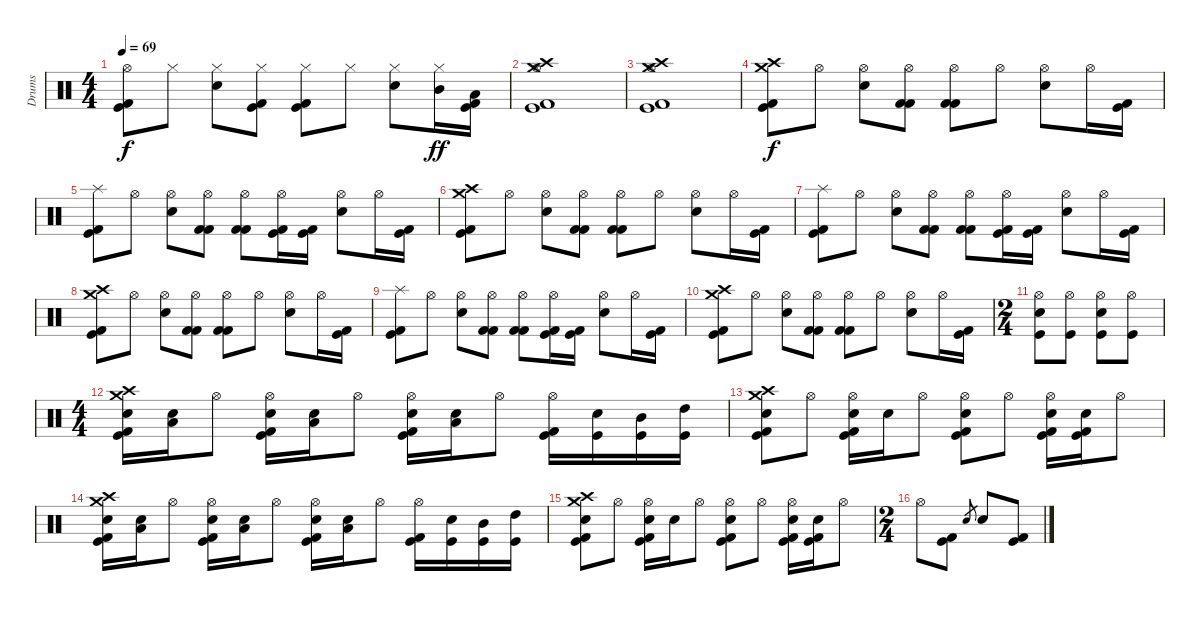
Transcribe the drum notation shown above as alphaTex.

\track ("Drums" "Drums") {instrument percussion}
\staff {score}
\articulation defaults
\ts (4 4)
\tempo 69
\clef neutral
\ks c
("Hi-Hat (open)" "Kick (hit) 2" "Kick (hit)").8{dy f} "Hi-Hat (closed)".8 ("Hi-Hat (closed)" "Electric Snare (hit)").8 ("Hi-Hat (closed)" "Kick (hit) 2" "Kick (hit)").8 ("Hi-Hat (closed)" "Kick (hit) 2" "Kick (hit)").8 "Hi-Hat (closed)".8 ("Hi-Hat (closed)" "Electric Snare (hit)").8 ("Hi-Hat (closed)" "Mid Tom (hit)").16{dy ff} ("Low Tom (hit)" "Kick (hit) 2" "Kick (hit)").16 |
("Hi-Hat (open)" "Crash medium (hit)" "Crash high (hit)" "Kick (hit) 2" "Kick (hit)").1 |
("Hi-Hat (open)" "Crash medium (hit)" "Crash high (hit)" "Kick (hit) 2" "Kick (hit)").1 |
("Crash medium (hit)" "Crash high (hit)" "Kick (hit) 2" "Kick (hit)").8{dy f} "Hi-Hat (open)".8 ("Hi-Hat (open)" "Electric Snare (hit)").8 ("Hi-Hat (open)" "Kick (hit) 2" "Kick (hit) 2").8 ("Hi-Hat (open)" "Kick (hit) 2" "Kick (hit) 2").8 "Hi-Hat (open)".8 ("Hi-Hat (open)" "Electric Snare (hit)").8 "Hi-Hat (open)".16 ("Kick (hit) 2" "Kick (hit)").16 |
("Splash (hit)" "Kick (hit) 2" "Kick (hit)").8 "Hi-Hat (open)".8 ("Hi-Hat (open)" "Electric Snare (hit)").8 ("Hi-Hat (open)" "Kick (hit) 2" "Kick (hit) 2").8 ("Hi-Hat (open)" "Kick (hit) 2" "Kick (hit) 2").8 ("Hi-Hat (open)" "Kick (hit) 2" "Kick (hit)").16 ("Kick (hit) 2" "Kick (hit)").16 ("Hi-Hat (open)" "Electric Snare (hit)").8 "Hi-Hat (open)".16 ("Kick (hit) 2" "Kick (hit)").16 |
("Crash medium (hit)" "Crash high (hit)" "Kick (hit) 2" "Kick (hit)").8 "Hi-Hat (open)".8 ("Hi-Hat (open)" "Electric Snare (hit)").8 ("Hi-Hat (open)" "Kick (hit) 2" "Kick (hit) 2").8 ("Hi-Hat (open)" "Kick (hit) 2" "Kick (hit) 2").8 "Hi-Hat (open)".8 ("Hi-Hat (open)" "Electric Snare (hit)").8 "Hi-Hat (open)".16 ("Kick (hit) 2" "Kick (hit)").16 |
("Splash (hit)" "Kick (hit) 2" "Kick (hit)").8 "Hi-Hat (open)".8 ("Hi-Hat (open)" "Electric Snare (hit)").8 ("Hi-Hat (open)" "Kick (hit) 2" "Kick (hit) 2").8 ("Hi-Hat (open)" "Kick (hit) 2" "Kick (hit) 2").8 ("Hi-Hat (open)" "Kick (hit) 2" "Kick (hit)").16 ("Kick (hit) 2" "Kick (hit)").16 ("Hi-Hat (open)" "Electric Snare (hit)").8 "Hi-Hat (open)".16 ("Kick (hit) 2" "Kick (hit)").16 |
("Crash medium (hit)" "Crash high (hit)" "Kick (hit) 2" "Kick (hit)").8 "Hi-Hat (open)".8 ("Hi-Hat (open)" "Electric Snare (hit)").8 ("Hi-Hat (open)" "Kick (hit) 2" "Kick (hit) 2").8 ("Hi-Hat (open)" "Kick (hit) 2" "Kick (hit) 2").8 "Hi-Hat (open)".8 ("Hi-Hat (open)" "Electric Snare (hit)").8 "Hi-Hat (open)".16 ("Kick (hit) 2" "Kick (hit)").16 |
("Splash (hit)" "Kick (hit) 2" "Kick (hit)").8 "Hi-Hat (open)".8 ("Hi-Hat (open)" "Electric Snare (hit)").8 ("Hi-Hat (open)" "Kick (hit) 2" "Kick (hit) 2").8 ("Hi-Hat (open)" "Kick (hit) 2" "Kick (hit) 2").8 ("Hi-Hat (open)" "Kick (hit) 2" "Kick (hit)").16 ("Kick (hit) 2" "Kick (hit)").16 ("Hi-Hat (open)" "Electric Snare (hit)").8 "Hi-Hat (open)".16 ("Kick (hit) 2" "Kick (hit)").16 |
("Crash medium (hit)" "Crash high (hit)" "Kick (hit) 2" "Kick (hit)").8 "Hi-Hat (open)".8 ("Hi-Hat (open)" "Electric Snare (hit)").8 ("Hi-Hat (open)" "Kick (hit) 2" "Kick (hit) 2").8 ("Hi-Hat (open)" "Kick (hit) 2" "Kick (hit) 2").8 "Hi-Hat (open)".8 ("Hi-Hat (open)" "Electric Snare (hit)").8 "Hi-Hat (open)".16 ("Kick (hit) 2" "Kick (hit)").16 |
\ts (2 4)
("Hi-Hat (open)" "Electric Snare (hit)" "Kick (hit)").8 ("Hi-Hat (open)" "Kick (hit)").8 ("Hi-Hat (open)" "Electric Snare (hit)" "Kick (hit)").8 ("Hi-Hat (open)" "Kick (hit)").8 |
\ts (4 4)
("Electric Snare (hit)" "Crash medium (hit)" "Crash high (hit)" "Kick (hit) 2" "Kick (hit)").16 ("Electric Snare (hit)" "Low Tom (hit)").16 "Hi-Hat (open)".8 ("Electric Snare (hit)" "Hi-Hat (open)" "Kick (hit) 2" "Kick (hit)").16 ("Electric Snare (hit)" "Low Tom (hit)").16 "Hi-Hat (open)".8 ("Electric Snare (hit)" "Hi-Hat (open)" "Kick (hit) 2" "Kick (hit)").16 ("Electric Snare (hit)" "Low Tom (hit)").16 "Hi-Hat (open)".8 ("Hi-Hat (open)" "Kick (hit) 2" "Kick (hit)").16 ("Electric Snare (hit)" "Kick (hit)").16 ("Mid Tom (hit)" "Kick (hit)").16 ("High Tom (hit)" "Kick (hit)").16 |
("Crash medium (hit)" "Crash high (hit)" "Electric Snare (hit)" "Kick (hit)" "Kick (hit) 2").8 "Hi-Hat (open)".8 ("Hi-Hat (open)" "Electric Snare (hit)" "Kick (hit)" "Kick (hit) 2").16 "Electric Snare (hit)".16 "Hi-Hat (open)".8 ("Hi-Hat (open)" "Electric Snare (hit)" "Kick (hit) 2" "Kick (hit)").8 "Hi-Hat (open)".8 ("Hi-Hat (open)" "Electric Snare (hit)" "Kick (hit) 2" "Kick (hit)").16 ("Electric Snare (hit)" "Kick (hit) 2" "Kick (hit)").16 "Hi-Hat (open)".8 |
("Electric Snare (hit)" "Crash medium (hit)" "Crash high (hit)" "Kick (hit) 2" "Kick (hit)").16 ("Electric Snare (hit)" "Low Tom (hit)").16 "Hi-Hat (open)".8 ("Electric Snare (hit)" "Hi-Hat (open)" "Kick (hit) 2" "Kick (hit)").16 ("Electric Snare (hit)" "Low Tom (hit)").16 "Hi-Hat (open)".8 ("Electric Snare (hit)" "Hi-Hat (open)" "Kick (hit) 2" "Kick (hit)").16 ("Electric Snare (hit)" "Low Tom (hit)").16 "Hi-Hat (open)".8 ("Hi-Hat (open)" "Kick (hit) 2" "Kick (hit)").16 ("Electric Snare (hit)" "Kick (hit)").16 ("Mid Tom (hit)" "Kick (hit)").16 ("High Tom (hit)" "Kick (hit)").16 |
("Crash medium (hit)" "Crash high (hit)" "Electric Snare (hit)" "Kick (hit)" "Kick (hit) 2").8 "Hi-Hat (open)".8 ("Hi-Hat (open)" "Electric Snare (hit)" "Kick (hit)" "Kick (hit) 2").16 "Electric Snare (hit)".16 "Hi-Hat (open)".8 ("Hi-Hat (open)" "Electric Snare (hit)" "Kick (hit) 2" "Kick (hit)").8 "Hi-Hat (open)".8 ("Hi-Hat (open)" "Electric Snare (hit)" "Kick (hit) 2" "Kick (hit)").16 ("Electric Snare (hit)" "Kick (hit) 2" "Kick (hit)").16 "Hi-Hat (open)".8 |
\ts (2 4)
"Hi-Hat (open)".8 ("Kick (hit) 2" "Kick (hit)").8 "Electric Snare (hit)".8{gr} "Electric Snare (hit)".8 ("Kick (hit) 2" "Kick (hit)").8
